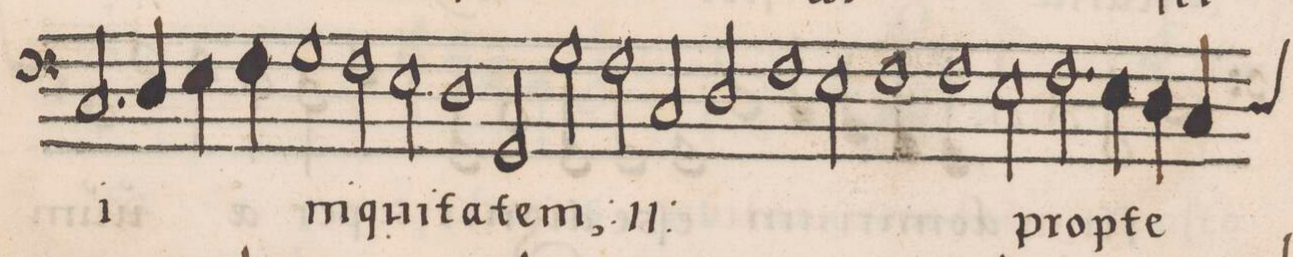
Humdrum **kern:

**kern	**text
*I"BASSVS	*
*clefF4	*
*k[]	*
*met(C|)	*
*M2/1	*
2.C/	i-
4D/	.
4E\	.
4F\	.
=16-	=16-
1G	-ni-
2F\	-qui-
2E\	.
=17-	=17-
1D	-ta-
2GG/	-tem,
*	*ij
2G\	i-
=18-	=18-
2F\	-ni-
2C/	.
2D/	.
1F\	.
=19-	=19-
2E\	-qui-
1F	-ta-
=20-	=20-
1F	-tem
*	*Xij
2E\	pro-
2.F\	.
=21-	=21-
.	-­-
4E\	-pte-
4D\	.
*custos:D	*
4C/	.
*-	*-
